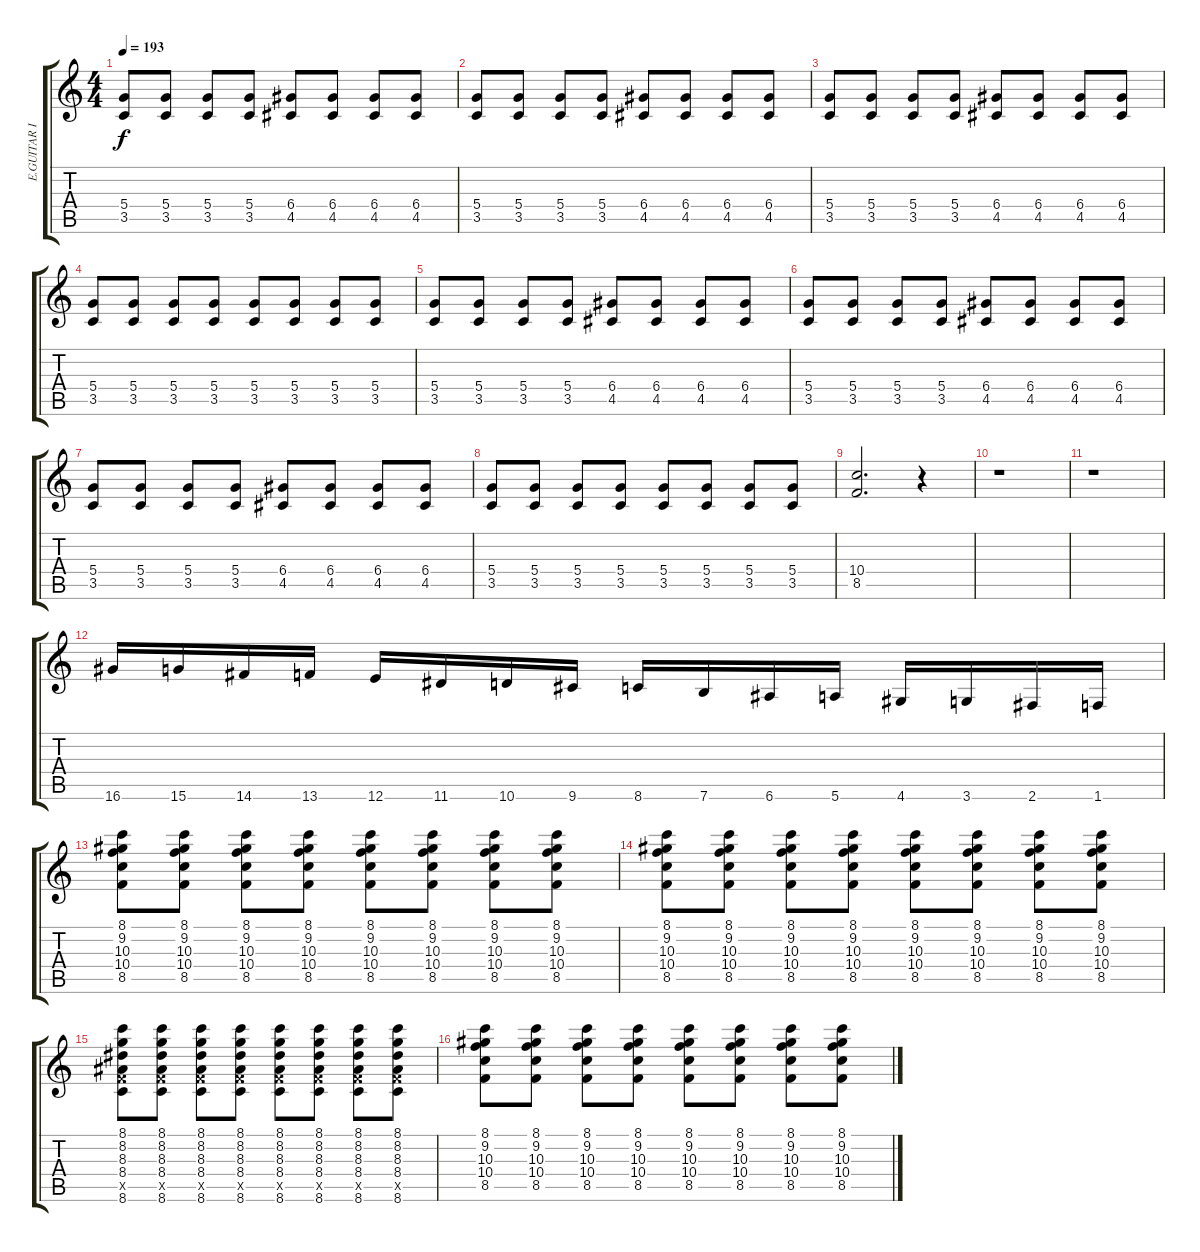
\track ("E.GUITAR II - Sugawara" "E.GUITAR I") {instrument electricguitarclean}
\staff {score tabs}
\tuning (E4 B3 G3 D3 A2 E2) {hide}
\ts (4 4)
\tempo 193
\clef g2
\ks c
(5.4 3.5).8{dy f} (5.4 3.5).8 (5.4 3.5).8 (5.4 3.5).8 (6.4 4.5).8 (6.4 4.5).8 (6.4 4.5).8 (6.4 4.5).8 |
(5.4 3.5).8 (5.4 3.5).8 (5.4 3.5).8 (5.4 3.5).8 (6.4 4.5).8 (6.4 4.5).8 (6.4 4.5).8 (6.4 4.5).8 |
(5.4 3.5).8 (5.4 3.5).8 (5.4 3.5).8 (5.4 3.5).8 (6.4 4.5).8 (6.4 4.5).8 (6.4 4.5).8 (6.4 4.5).8 |
(5.4 3.5).8 (5.4 3.5).8 (5.4 3.5).8 (5.4 3.5).8 (5.4 3.5).8 (5.4 3.5).8 (5.4 3.5).8 (5.4 3.5).8 |
(5.4 3.5).8 (5.4 3.5).8 (5.4 3.5).8 (5.4 3.5).8 (6.4 4.5).8 (6.4 4.5).8 (6.4 4.5).8 (6.4 4.5).8 |
(5.4 3.5).8 (5.4 3.5).8 (5.4 3.5).8 (5.4 3.5).8 (6.4 4.5).8 (6.4 4.5).8 (6.4 4.5).8 (6.4 4.5).8 |
(5.4 3.5).8 (5.4 3.5).8 (5.4 3.5).8 (5.4 3.5).8 (6.4 4.5).8 (6.4 4.5).8 (6.4 4.5).8 (6.4 4.5).8 |
(5.4 3.5).8 (5.4 3.5).8 (5.4 3.5).8 (5.4 3.5).8 (5.4 3.5).8 (5.4 3.5).8 (5.4 3.5).8 (5.4 3.5).8 |
(10.4 8.5).2{d} r.4 |
r.1 |
r.1 |
16.6.16 15.6.16 14.6.16 13.6.16 12.6.16 11.6.16 10.6.16 9.6.16 8.6.16 7.6.16 6.6.16 5.6.16 4.6.16 3.6.16 2.6.16 1.6.16 |
(8.1 9.2 10.3 10.4 8.5).8 (8.1 9.2 10.3 10.4 8.5).8 (8.1 9.2 10.3 10.4 8.5).8 (8.1 9.2 10.3 10.4 8.5).8 (8.1 9.2 10.3 10.4 8.5).8 (8.1 9.2 10.3 10.4 8.5).8 (8.1 9.2 10.3 10.4 8.5).8 (8.1 9.2 10.3 10.4 8.5).8 |
(8.1 9.2 10.3 10.4 8.5).8 (8.1 9.2 10.3 10.4 8.5).8 (8.1 9.2 10.3 10.4 8.5).8 (8.1 9.2 10.3 10.4 8.5).8 (8.1 9.2 10.3 10.4 8.5).8 (8.1 9.2 10.3 10.4 8.5).8 (8.1 9.2 10.3 10.4 8.5).8 (8.1 9.2 10.3 10.4 8.5).8 |
(8.1 8.2 8.3 8.4 8.5{x} 8.6).8 (8.1 8.2 8.3 8.4 8.5{x} 8.6).8 (8.1 8.2 8.3 8.4 8.5{x} 8.6).8 (8.1 8.2 8.3 8.4 8.5{x} 8.6).8 (8.1 8.2 8.3 8.4 8.5{x} 8.6).8 (8.1 8.2 8.3 8.4 8.5{x} 8.6).8 (8.1 8.2 8.3 8.4 8.5{x} 8.6).8 (8.1 8.2 8.3 8.4 8.5{x} 8.6).8 |
(8.1 9.2 10.3 10.4 8.5).8 (8.1 9.2 10.3 10.4 8.5).8 (8.1 9.2 10.3 10.4 8.5).8 (8.1 9.2 10.3 10.4 8.5).8 (8.1 9.2 10.3 10.4 8.5).8 (8.1 9.2 10.3 10.4 8.5).8 (8.1 9.2 10.3 10.4 8.5).8 (8.1 9.2 10.3 10.4 8.5).8
